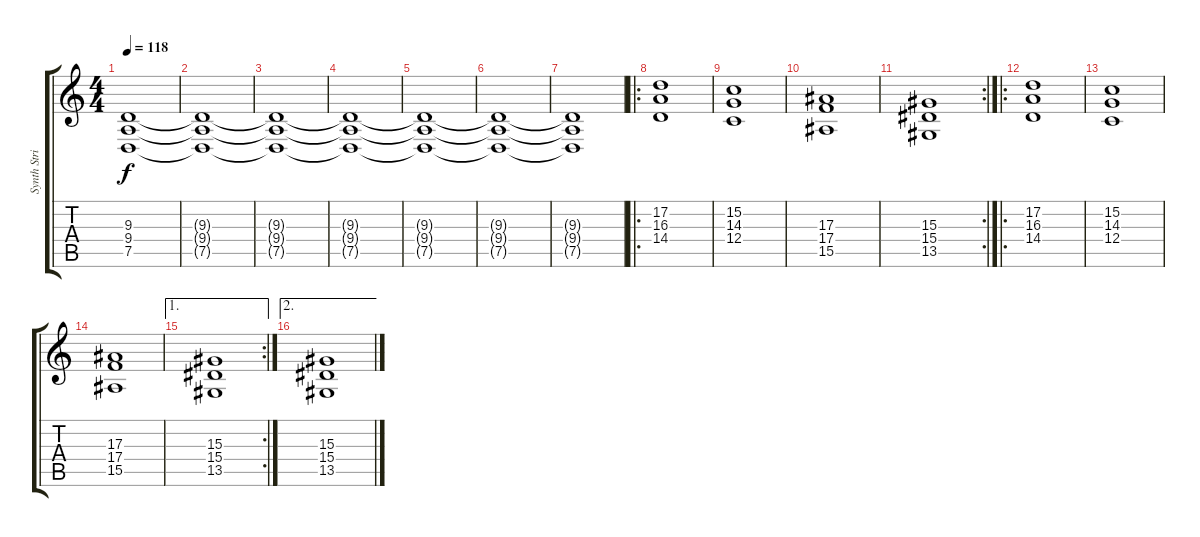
\track ("Synth Strings 1" "Synth Stri") {instrument synthstrings1}
\staff {score tabs}
\tuning (D4 A3 F3 C3 G2 D2) {hide}
\ts (4 4)
\tempo 118
\clef g2
\ks c
(9.3{t} 9.4{t} 7.5{t}).1{dy f} |
(9.3{t} 9.4{t} 7.5{t}).1 |
(9.3{t} 9.4{t} 7.5{t}).1 |
(9.3{t} 9.4{t} 7.5{t}).1 |
(9.3{t} 9.4{t} 7.5{t}).1 |
(9.3{t} 9.4{t} 7.5{t}).1 |
(9.3{t} 9.4{t} 7.5{t}).1 |
\ro
(17.2 16.3 14.4).1 |
(15.2 14.3 12.4).1 |
(17.3 17.4 15.5).1 |
\rc 2
(15.3 15.4 13.5).1 |
\ro
(17.2 16.3 14.4).1 |
(15.2 14.3 12.4).1 |
(17.3 17.4 15.5).1 |
\ae 1
\rc 2
(15.3 15.4 13.5).1 |
\ae 2
(15.3 15.4 13.5).1
